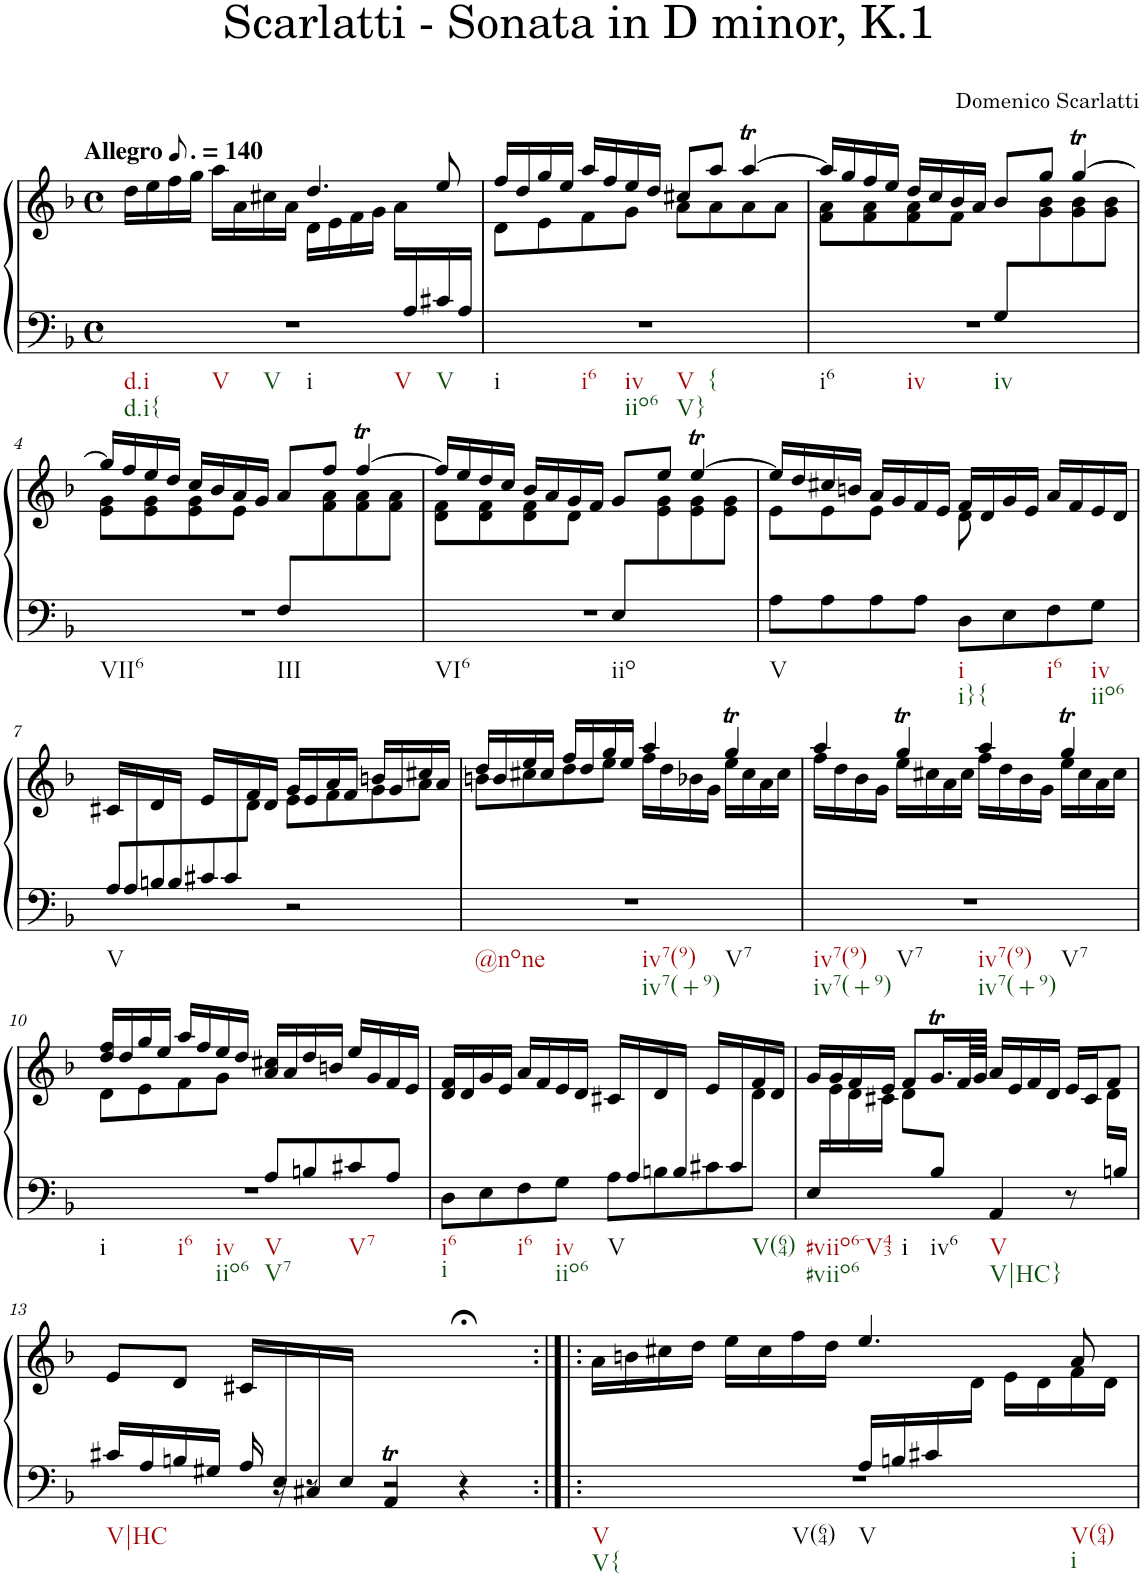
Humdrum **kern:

**kern	**kern
*part1	*part1
*staff2	*staff1
*I"Harpsichord	*
*I'Hch.	*
*clefF4	*clefG2
*k[b-]	*k[b-]
*M4/4	*M4/4
*met(c)	*met(c)
*MM105	*MM105
=1	=1
*^	*^
!	!	!LO:TX:a:B:t=Allegro	!
!LO:TX:b:t=d.i	!	!	!
!LO:TX:b:t=d.i{	!	!	!
!LO:TX:b:t=V	!	!	!
!LO:TX:b:t=V	!	!	!
!LO:TX:b:t=i	!	!	!
!LO:TX:b:t=V	!	!	!
!LO:TX:b:t=V	!	!	!
16ryy	1r	16dd\LL	2ryy
.	.	16ee\	.
.	.	16ff\	.
.	.	16gg\JJ	.
.	.	16aa\LL	.
.	.	16a\	.
.	.	16cc#X\	.
.	.	16a\JJ	.
.	.	4.dd/	16d\LL
.	.	.	16e\
.	.	.	16f\
.	.	.	16g\JJ
.	.	.	16a\LL
16A/	.	.	8.ryy
16c#X/	.	8ee/	.
16A/JJ	.	.	.
*v	*v	*	*
=2	=2	=2
!LO:TX:b:t=i	!	!
!LO:TX:b:t=i6	!	!
!LO:TX:b:t=iv	!	!
!LO:TX:b:t=iio6	!	!
!LO:TX:b:t=V	!	!
!LO:TX:b:t=V}	!	!
!LO:TX:b:t={	!	!
1r	16ff/LL	8d\L
.	16dd/	.
.	16gg/	8e\
.	16ee/JJ	.
.	16aa/LL	8f\
.	16ff/	.
.	16ee/	8g\J
.	16dd/JJ	.
.	8cc#X/L	8a\L
.	8aa/J	8a\
.	[4aat/	8a\
.	.	8a\J
=3	=3	=3
*^	*	*
!LO:TX:b:t=i6	!	!	!
!LO:TX:b:t=iv	!	!	!
!LO:TX:b:t=iv	!	!	!
2ryy	1r	16aa/LL]	8f\ 8a\L
.	.	16gg/	.
.	.	16ff/	8f\ 8a\
.	.	16ee/JJ	.
.	.	16dd/LL	8f\ 8a\
.	.	16cc/	.
.	.	16b-/	8f\J
.	.	16a/JJ	.
8G/L	.	8b-/L	8ryy
4.ryy	.	8gg/J	8g\ 8b-\
.	.	[4ggT/	8g\ 8b-\
.	.	.	8g\ 8b-\J
!!LO:LB:g=z	!!
=4	=4	=4	=4
!LO:TX:b:t=VII6	!	!	!
!LO:TX:b:t=III	!	!	!
2ryy	1r	16gg/LL]	8e\ 8g\L
.	.	16ff/	.
.	.	16ee/	8e\ 8g\
.	.	16dd/JJ	.
.	.	16cc/LL	8e\ 8g\
.	.	16b-/	.
.	.	16a/	8e\J
.	.	16g/JJ	.
8F/L	.	8a/L	8ryy
4.ryy	.	8ff/J	8f\ 8a\
.	.	[4ffT/	8f\ 8a\
.	.	.	8f\ 8a\J
=5	=5	=5	=5
!LO:TX:b:t=VI6	!	!	!
!LO:TX:b:t=iio	!	!	!
2ryy	1r	16ff/LL]	8d\ 8f\L
.	.	16ee/	.
.	.	16dd/	8d\ 8f\
.	.	16cc/JJ	.
.	.	16b-/LL	8d\ 8f\
.	.	16a/	.
.	.	16g/	8d\J
.	.	16f/JJ	.
8E/L	.	8g/L	8ryy
4.ryy	.	8ee/J	8e\ 8g\
.	.	[4eet/	8e\ 8g\
.	.	.	8e\ 8g\J
*v	*v	*	*
=6	=6	=6
!LO:TX:b:t=V	!	!
8A\L	16ee/LL]	8e\L
.	16dd/	.
8A\	16cc#X/	8e\
.	16bn/JJ	.
8A\	16a/LL	8e\J
.	16g/	.
8A\J	16f/	8ryy
.	16e/JJ	.
!LO:TX:b:t=i	!	!
!LO:TX:b:t=i}{	!	!
8D\L	16f/LL	8d\
.	16d/	.
8E\	16g/	4.ryy
.	16e/JJ	.
!LO:TX:b:t=i6	!	!
8F\	16a/LL	.
.	16f/	.
!LO:TX:b:t=iv	!	!
!LO:TX:b:t=iio6	!	!
8G\J	16e/	.
.	16d/JJ	.
!!LO:LB:g=z
=7	=7	=7
*^	*	*^
!LO:TX:b:t=V	!	!	!	!
16ryy	8A/L	16c#X/LL	2ryy	4.ryy
16A/	.	16ryy	.	.
16ryy	8Bn/	16d/	.	.
16B/JJ	.	16ryy	.	.
16ryy	8c#X/	16e/LL	.	.
16c#/	.	16ryy	.	.
2ryy	8ryy	16f/	.	8d\J
.	.	16d/JJ	.	.
.	2r	16g/LL	8e\L	2ryy
.	.	16e/	.	.
.	.	16a/	8f\	.
.	.	16f/JJ	.	.
.	.	16bn/LL	8g\	.
.	.	16g/	.	.
8ryy	.	16cc#X/	8a\J	.
.	.	16a/JJ	.	.
*v	*v	*	*	*
*	*	*v	*v
=8	=8	=8
!LO:TX:b:t=@none	!	!
!LO:TX:b:t=iv7(9)	!	!
!LO:TX:b:t=iv7(+9)	!	!
!LO:TX:b:t=V7	!	!
1r	16dd/LL	8bn\L
.	16b/	.
.	16ee/	8cc#X\
.	16cc#/JJ	.
.	16ff/LL	8dd\
.	16dd/	.
.	16gg/	8ee\J
.	16ee/JJ	.
.	4aa/	16ff\LL
.	.	16dd\
.	.	16b-X\
.	.	16g\JJ
.	4ggT/	16ee\LL
.	.	16cc#\
.	.	16a\
.	.	16cc#\JJ
=9	=9	=9
!LO:TX:b:t=iv7(9)	!	!
!LO:TX:b:t=iv7(+9)	!	!
!LO:TX:b:t=V7	!	!
!LO:TX:b:t=iv7(9)	!	!
!LO:TX:b:t=iv7(+9)	!	!
!LO:TX:b:t=V7	!	!
1r	4aa/	16ff\LL
.	.	16dd\
.	.	16b-\
.	.	16g\JJ
.	4ggT/	16ee\LL
.	.	16cc#X\
.	.	16a\
.	.	16cc#\JJ
.	4aa/	16ff\LL
.	.	16dd\
.	.	16b-\
.	.	16g\JJ
.	4ggT/	16ee\LL
.	.	16cc#\
.	.	16a\
.	.	16cc#\JJ
!!LO:LB:g=z	!!
=10	=10	=10
*^	*	*
!LO:TX:b:t=i	!	!	!
!LO:TX:b:t=i6	!	!	!
!LO:TX:b:t=iv	!	!	!
!LO:TX:b:t=iio6	!	!	!
!LO:TX:b:t=V	!	!	!
!LO:TX:b:t=V7	!	!	!
!LO:TX:b:t=V7	!	!	!
2ryy	1r	16dd/ 16ff/LL	8d\L
.	.	16dd/	.
.	.	16gg/	8e\
.	.	16ee/JJ	.
.	.	16aa/LL	8f\
.	.	16ff/	.
.	.	16ee/	8g\J
.	.	16dd/JJ	.
8A/L	.	16a/ 16cc#X/LL	2ryy
.	.	16a/	.
8Bn/	.	16dd/	.
.	.	16bn/JJ	.
8c#X/	.	16ee/LL	.
.	.	16g/	.
8A/J	.	16f/	.
.	.	16e/JJ	.
=11	=11	=11	=11
!LO:TX:b:t=i6	!	!	!
!LO:TX:b:t=i	!	!	!
16ryy	8D\L	16d/ 16f/LL	2..ryy
.	.	16d/	.
.	8E\	16g/	.
.	.	16e/JJ	.
!	!LO:TX:b:t=i6	!	!
.	8F\	16a/LL	.
.	.	16f/	.
!	!LO:TX:b:t=iv	!	!
!	!LO:TX:b:t=iio6	!	!
.	8G\J	16e/	.
.	.	16d/JJ	.
!	!LO:TX:b:t=V	!	!
.	8A\L	16c#X/LL	.
16A/	.	16ryy	.
16ryy	8Bn\	16d/	.
16B/JJ	.	16ryy	.
16ryy	8c#X\	16e/LL	.
16c#/	.	16ryy	.
!LO:TX:b:t=V(64)	!	!	!
8ryy	8ryy	16f/	8d\J
.	.	16d/JJ	.
*v	*v	*	*
=12	=12	=12
!LO:TX:b:t=#viio6-V43	!	!
!LO:TX:b:t=#viio6	!	!
16E/LL	16g/LL	16ryy
8.ryy	16g/	16e\
.	16f/	16d\
.	16e/JJ	16c#X\JJ
!LO:TX:b:t=i	!	!
8ryy	8f/L	8d\L
!LO:TX:b:t=iv6	!	!
8B-/J	16.gT/L	2ryy
.	64f/LL	.
.	64g/JJJJ	.
!LO:TX:b:t=V	!	!
!LO:TX:b:t=V|HC}	!	!
4AA/	16a/LL	.
.	16e/	.
.	16f/	.
.	16d/JJ	.
8r	16e/LL	.
.	16c#/J	.
16ryy	8f/J	16d\LL
16Bn/JJ	.	16ryy
!!LO:LB:g=z
=13	=13	=13
*^	*	*
!LO:TX:b:t=V|HC	!	!	!
*	*	*v	*v
16ryy	16c#X/LL	8e/L
.	16A/	.
.	16Bn/	8d/J
.	16G#X/JJ	.
.	16A/	16c#X/LL
16E/	16r	4..ryy
16C#X/	8r	.
16E/JJ	.	.
4AAt/	2r	.
4ryy	.	4r;<
=14:|!|:	=14:|!|:	=14:|!|:
*	*	*^
!LO:TX:b:t=V	!	!	!
!LO:TX:b:t=V{	!	!	!
!LO:TX:b:t=V(64)	!	!	!
!LO:TX:b:t=V	!	!	!
!LO:TX:b:t=V(64)	!	!	!
!LO:TX:b:t=i	!	!	!
2ryy	1r	16a\LL	8.ryy
.	.	16bn\	.
.	.	16cc#X\	.
*	*	*v	*v
.	.	16dd\JJ
.	.	16ee\LL
.	.	16cc#\
.	.	16ff\
.	.	16dd\JJ
16A/LL	.	4.ee/
16Bn/	.	.
16c#X/	.	.
*	*	*^
4ryy	.	.	16d\JJ
.	.	.	16e\LL
.	.	.	16d\
.	.	8a/	16f\
16ryy	.	.	16d\JJ
*v	*v	*	*
*	*v	*v
=	=
*-	*-
